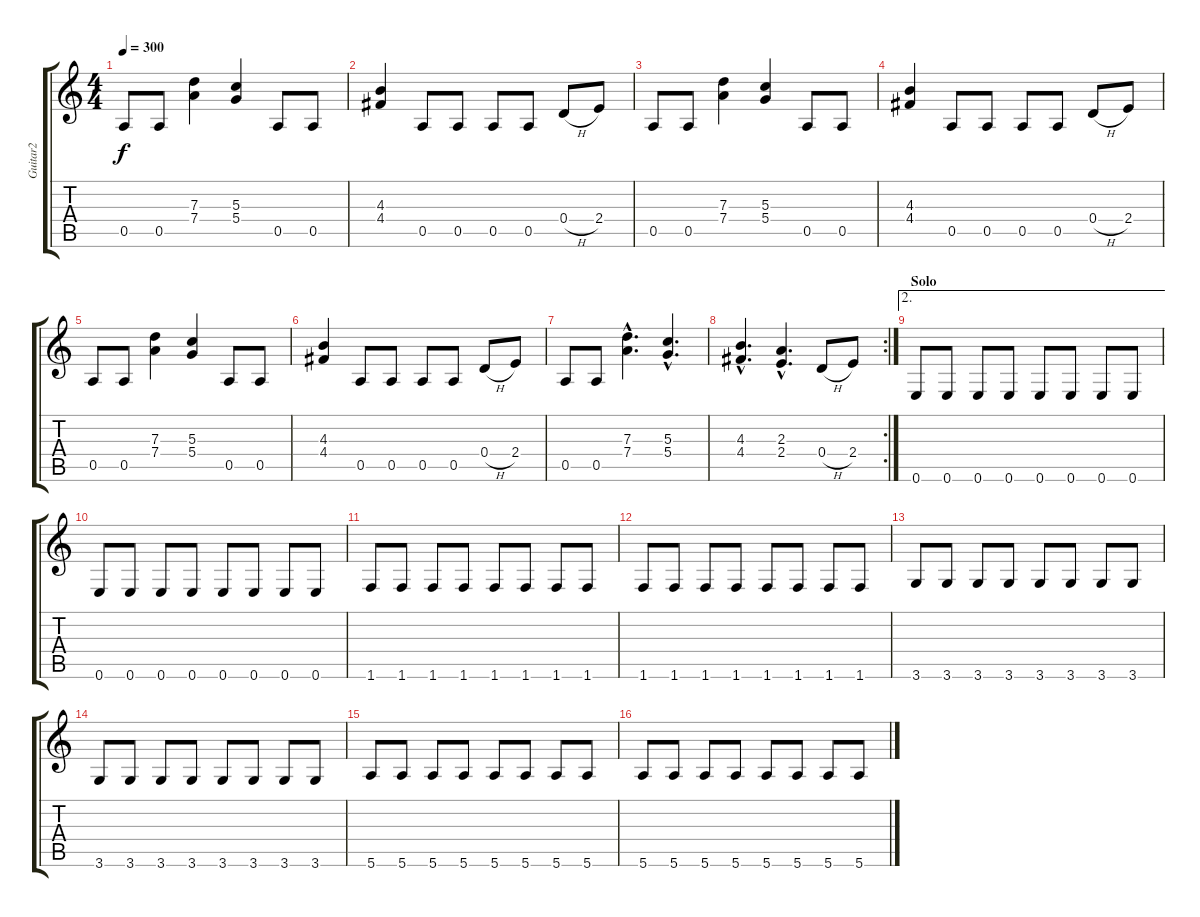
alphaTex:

\track ("Guitar2" "Guitar2") {instrument overdrivenguitar}
\staff {score tabs}
\tuning (E4 B3 G3 D3 A2 E2) {hide}
\ts (4 4)
\tempo 300
\clef g2
\ks c
0.5.8{dy f} 0.5.8 (7.3 7.4).4 (5.3 5.4).4 0.5.8 0.5.8 |
(4.3 4.4).4 0.5.8 0.5.8 0.5.8 0.5.8 0.4{h}.8 2.4.8 |
0.5.8 0.5.8 (7.3 7.4).4 (5.3 5.4).4 0.5.8 0.5.8 |
(4.3 4.4).4 0.5.8 0.5.8 0.5.8 0.5.8 0.4{h}.8 2.4.8 |
0.5.8 0.5.8 (7.3 7.4).4 (5.3 5.4).4 0.5.8 0.5.8 |
(4.3 4.4).4 0.5.8 0.5.8 0.5.8 0.5.8 0.4{h}.8 2.4.8 |
0.5.8 0.5.8 (7.3{hac} 7.4{hac}).4{d} (5.3{hac} 5.4{hac}).4{d} |
\rc 2
(4.3{hac} 4.4{hac}).4{d} (2.3{hac} 2.4{hac}).4{d} 0.4{h}.8 2.4.8 |
\ae 2
\section ("" "Solo")
0.6.8 0.6.8 0.6.8 0.6.8 0.6.8 0.6.8 0.6.8 0.6.8 |
0.6.8 0.6.8 0.6.8 0.6.8 0.6.8 0.6.8 0.6.8 0.6.8 |
1.6.8 1.6.8 1.6.8 1.6.8 1.6.8 1.6.8 1.6.8 1.6.8 |
1.6.8 1.6.8 1.6.8 1.6.8 1.6.8 1.6.8 1.6.8 1.6.8 |
3.6.8 3.6.8 3.6.8 3.6.8 3.6.8 3.6.8 3.6.8 3.6.8 |
3.6.8 3.6.8 3.6.8 3.6.8 3.6.8 3.6.8 3.6.8 3.6.8 |
5.6.8 5.6.8 5.6.8 5.6.8 5.6.8 5.6.8 5.6.8 5.6.8 |
5.6.8 5.6.8 5.6.8 5.6.8 5.6.8 5.6.8 5.6.8 5.6.8
